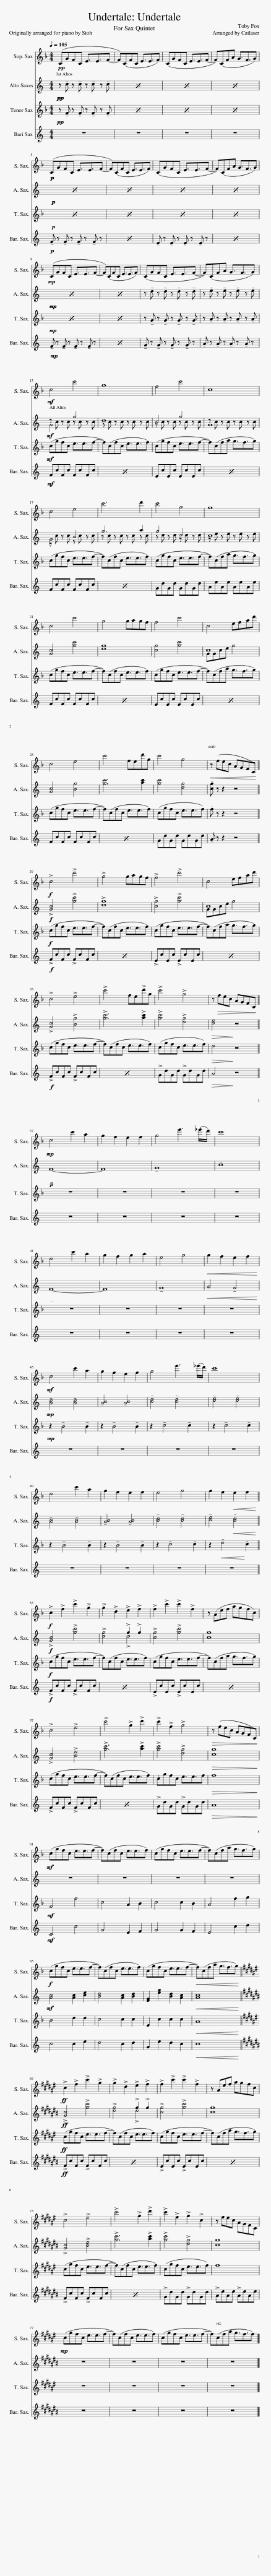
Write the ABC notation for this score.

X:1
%%score ( 1 2 ) ( 3 4 ) 5 6
L:1/8
Q:1/4=105
M:4/4
I:linebreak $
K:none
V:1 treble transpose=-2
V:2 treble transpose="-2 "
V:3 treble transpose=-9
V:4 treble transpose="-9 "
V:5 treble transpose=-14
V:6 treble transpose=-21
V:1
[K:F]!pp! (CGFC E3/2E3/2F- | F)(CFC E3/2E3/2F) | (CGFC E3/2E3/2F- | F)(CFA G3/2F3/2G) |$!p!!p! (CGFC E3/2E3/2F- | %5
 F)(CFC E3/2E3/2F) | (CGFC E3/2E3/2F- | F)(CFA G3/2F3/2G) |$!mp! (CGFC E3/2E3/2F- | F)(CFC E3/2E3/2F) | %10
 (CGFC E3/2E3/2F- | F)(CFA G3/2F3/2G) |$!mf! c4 c'4 | g8 | f4 c'4 | %15
 c8 |$ c4 e4 | c'6 d'2 | c'4 g4 | f8 |$ %20
 c4 c'4 | g4 gagf | f4 c'4 | c4 efad' |$ c4 e4 | %25
 c'4 fed'g | c'4 g4 |!<(! z (fec AGFC)!<)! ||$!f! !>!c4 !>!c'4 | !>!g4 gagf | %30
 !>!f4 !>!c'4 | c4 efad' |$ !>!c4 !>!e4 | !>!c'4 fe!>!d'g | !>!c'4 !>!g4 | %35
 z!>(! fec AGFC!>)! ||$!mp! c4 c'2 a2 | g2 f2 e2 f2 | g4 e'3 (_e'/d'/) | c'8 |$ %40
 d4 c'2 a2 | g2 f2 g2 a2 | e4 g4 |!<(! g2 f2 e2 f2!<)! |$!mf! c4 c'2 a2 | %45
 g2 f2 e2 f2 | g4 e'3 (_e'/d'/) | c'8 |$ d4 c'2 a2 | g2 f2 e2 f2 | %50
 e4 g4 | g2 f2!<(! e2 f2!<)! ||$!f! !>!c2 !>!f2 !>!c'2 !>!g2 | !>!g2 !>!d2 !>!e2 !>!f2 | !>!f2 !>!c'2 !>!c'2 !>!f2 | %55
 x8 |$!f! !>!c4 !>!e4 | !>!c'4 !>!g2 !>!d'2 | !>!c'2 !>!f2 !>!g4 |!>(! x8!>)! |$ %60
!mf! (cgfc e3/2e3/2f- | f)(cfc e3/2e3/2f) | (cgfc e3/2e3/2f- | f)(cfa g3/2f3/2g) |$!f! (cgfc e3/2e3/2f- | %65
 f)(cfc e3/2e3/2f) | (cgfc e3/2e3/2f- |!<(! f)(cfa g3/2f3/2g)!<)! ||$[K:F#]!ff! !>!c2 !>!f2 !>!c'2 !>!g2 | !>!g2 !>!d2 !>!e2 !>!f2 | %70
 !>!f2 !>!c'2 !>!c'2 !>!f2 | x8 |$ !>!c4 !>!e4 | !>!c'4 !>!g2 !>!d'2 | !>!c'2 !>!f2 !>!g2 !>!c2 | %75
 x8 |$!mp! (cgfc e3/2e3/2f- | f)(cfc e3/2e3/2f) | (cgfc e3/2e3/2f- |[Q:1/4=100] f)(c[Q:1/4=90]fa[Q:1/4=80] g3/2[Q:1/4=70]f3/2[Q:1/4=60]f) |] %80
V:2
[K:F] x8 | x8 | x8 | x8 |$ x8 | %5
 x8 | x8 | x8 |$ x8 | x8 | %10
 x8 | x8 |$ x8 | x8 | x8 | %15
 x8 |$ x8 | x8 | x8 | x8 |$ %20
 x8 | x8 | x8 | x8 |$ x8 | %25
 x8 | x8 | x8 ||$ x8 | x8 | %30
 x8 | x8 |$ x8 | x8 | x8 | %35
 x8 ||$ x8 | x8 | x8 | x8 |$ %40
 x8 | x8 | x8 | x8 |$ x8 | %45
 x8 | x8 | x8 |$ x8 | x8 | %50
 x8 | x8 ||$ x8 | x8 | x8 | %55
 z (Aef agfc) |$ x8 | x8 | x8 | z (fec AGFC) |$ %60
 x8 | x8 | x8 | x8 |$ x8 | %65
 x8 | x8 | x8 ||$[K:F#] x8 | x8 | %70
 x8 | z Aef agfc |$ x8 | x8 | x8 | %75
 z fec AGFC |$ x8 | x8 | x8 | x8 |] %80
V:3
[K:C]!pp!!pp! z !tenuto!c z !tenuto!c z !tenuto!c z !tenuto!c | x8 | x8 | x8 |$!p!!p! x8 | %5
 x8 | x8 | x8 |$!mp!!mp! x8 | x8 | %10
 z !tenuto!d z !tenuto!d z !tenuto!d z !tenuto!d | z !tenuto!e z !tenuto!e z !tenuto!e z !tenuto!e |$!mf! G4 g4 | d8 | c4 g4 | %15
 G8 |$ G4 B4 | g6 a2 | g4 d4 | c8 |$ %20
 [Gc]4 [gc']4 | [dg]8 | [cg]4 [gc']4 | c8 |$ [Gc]4 [Bg]4 | %25
 [gc']6 [ac']2 | [gc']4 [dg]4 | .[cg] z z2 z4 ||$!f! !>![Gc]4 !>![gc']4 | !>![dg]8 | %30
 !>![cg]4 !>![gc']4 | c8 |$ !>![Gc]4 !>![Bg]4 | !>![gc']6 !>![ac']2 | !>![gc']4 !>![dg]4 | %35
!>(! [ce]4!>)! z4 ||$!p! !tenuto!F8- | F8 | !tenuto!G8 | !tenuto!c8 |$ %40
 !tenuto!F8- | F8 | !tenuto!G8 |!<(! !tenuto!A4 !tenuto!G4!<)! |$!mp! !tenuto![Ac]4 !tenuto![Ac]4 | %45
 !tenuto![AB]4 !tenuto![AB]4 | !tenuto![Bd]4 !tenuto![Bd]4 | !tenuto![ce]4 !tenuto![ce]4 |$ !tenuto![Ac]4 !tenuto![Ac]4 | !tenuto![AB]4 !tenuto![AB]4 | %50
 !tenuto![Bd]4 !tenuto![Bd]4 | !tenuto![ce]4!<(! !tenuto![Bd]4!<)! ||$!f! !>![Gc]4 !>![gc']4 | !>![dg]4 !>!g2 !>!g2 | !>![cg]4 !>![gc']4 | %55
 [cg]8 |$ !>![Gc]4 !>![Be]4 | !>![gc']6 !>![ac']2 | !>![gc']4 !>![dg]4 |!>(! [cg]8!>)! |$ %60
 z8 | z8 | z8 | z8 |$!mf! [Ac]4 [Ac]2 [ce]2 | %65
 [Bd]4 [Ac]2 [Bd]2 | [EG]2 [eg]2 [Bd]2 [Ac]2 |!<(! [Ac]8!<)! ||$[K:C#]!ff! !>![Gc]4 !>![gc']4 | !>![dg]4 !>!g2 !>!g2 | %70
 !>![cg]4 !>![gc']4 | [cg]8 |$ !>![Gc]4 !>![Be]4 | !>![gc']6 !>![ac']2 | !>![gc']4 !>![dg]4 | %75
 [cg]8 |$ z8 | z8 | z8 | z8 |] %80
V:4
[K:C] x8 | x8 | x8 | x8 |$ x8 | %5
 x8 | x8 | x8 |$ x8 | x8 | %10
 x8 | x8 |$ z c z c z c z c | z c z c z c z c | z c z c z c z c | %15
 z c z c z c z c |$ z c z c z c z c | z c z c z c z c | z d z d z d z d | z e z e z e z e |$ %20
 x8 | x8 | x8 | GGce g4 |$ x8 | %25
 x8 | x8 | x8 ||$ x8 | x8 | %30
 x8 | GGce g4 |$ x8 | x8 | x8 | %35
 x8 ||$ x8 | x8 | x8 | x8 |$ %40
 x8 | x8 | x8 | x8 |$ x8 | %45
 x8 | x8 | x8 |$ x8 | x8 | %50
 x8 | x8 ||$ x8 | x4 !>!d4 | x8 | %55
 x8 |$ x8 | x8 | x8 | x8 |$ %60
 x8 | x8 | x8 | x8 |$ x8 | %65
 x8 | x8 | x8 ||$[K:C#] x8 | x4 !>!d4 | %70
 x8 | x8 |$ x8 | x8 | x8 | %75
 x8 |$ x8 | x8 | x8 | x8 |] %80
V:5
[K:F]!pp! z !tenuto!F z !tenuto!F z !tenuto!F z !tenuto!F | x8 | x8 | x8 |$!p! x8 | %5
 x8 | x8 | x8 |$!mp! x8 | x8 | %10
 z !tenuto!G z !tenuto!G z !tenuto!G z !tenuto!G | z !tenuto!A z !tenuto!A z !tenuto!A z !tenuto!A |$!mf! (cgfc e3/2e3/2f- | f)(cfc e3/2e3/2f) | (cgfc e3/2e3/2f- | %15
 f)(cfa g3/2f3/2g) |$ (cgfc e3/2e3/2f- | f)(cfc e3/2e3/2f) | (cgfc e3/2e3/2f- | f)(cfa g3/2f3/2g) |$ %20
 (cgfc e3/2e3/2f- | f)(cfc e3/2e3/2f) | (cgfc e3/2e3/2f- | f)(cfa g3/2f3/2g) |$ (cgfc e3/2e3/2f- | %25
 f)(cfc e3/2e3/2f) | (cgfc e3/2e3/2f) | .f z z2 z4 ||$!f! (cgfc e3/2e3/2f- | f)(cfc e3/2e3/2f) | %30
 (cgfc e3/2e3/2f- | f)(cfa g3/2f3/2g) |$ (cgfc e3/2e3/2f- | f)(cfc e3/2e3/2f) | (cgfc e3/2e3/2f) | %35
!>(! d4!>)! z4 ||$ z8 | z8 | z8 | z8 |$ %40
 z8 | z8 | z8 | z8 |$!mp! z2 !tenuto!B4 !tenuto!B2 | %45
 z2 !tenuto!B4 !tenuto!B2 | z2 !tenuto!c4 !tenuto!c2 | z2 !tenuto!c4 !tenuto!c2 |$ z2 !tenuto!B4 !tenuto!B2 | z2 !tenuto!B4 !tenuto!B2 | %50
 z2 !tenuto!c4 !tenuto!c2 | z2!<(! !tenuto!d4!<)! !tenuto!c2 ||$!f! (cgfc e3/2e3/2f- | f)(cfc e3/2e3/2f) | (cgfc e3/2e3/2f- | %55
 f)(cfa g3/2f3/2g) |$ (cgfc e3/2e3/2f- | f)(cfc e3/2e3/2f) | cgfc e3/2e3/2f |!>(! f8!>)! |$ %60
!mf! F4 f4 | c4 A2 B2 | c4 c2 B2 | A4 f2 g2 |$ B4 d2 d2 | %65
 c4 c2 c2 | E2 c2 c2 c2 |!<(! A8!<)! ||$[K:F#]!ff! (cgfc e3/2e3/2f- | f)(cfc e3/2e3/2f) | %70
 (cgfc e3/2e3/2f- | f)(cfa g3/2f3/2g) |$ (cgfc e3/2e3/2f- | f)(cfc e3/2e3/2f) | (cgfc e3/2e3/2f) | %75
 f8 |$ z8 | z8 | z8 | z8 |] %80
V:6
[K:C] z8 | z8 | z8 | z8 |$!p! !tenuto!F z !tenuto!F z !tenuto!F z !tenuto!F z | %5
 x8 | !tenuto!E z !tenuto!E z !tenuto!E z !tenuto!E z | x8 |$!mp! !tenuto!F z !tenuto!F z !tenuto!F z !tenuto!F z | x8 | %10
 !tenuto!G z !tenuto!G z !tenuto!G z !tenuto!G z | !tenuto!A z !tenuto!A z !tenuto!A z !tenuto!A z |$!mf! FcFc FcFc | x8 | EcEc EcEc | %15
 x8 |$ FcFc FcFc | x8 | GdGd GdGd | AeAe AeAe |$ %20
 FcFc FcFc | x8 | EcEc EcEc | x8 |$ FcFc FcFc | %25
 x8 | GdGd GdGd | .A z z2 z4 ||$!f! !>!FcFc !>!FcFc | x8 | %30
 !>!EcEc !>!EcEc | x8 |$!f! !>!FcFc !>!FcFc | x8 | !>!GdGd !>!GdGd | %35
!>(! A4!>)! z4 ||$ z8 | z8 | z8 | z8 |$ %40
 z8 | z8 | z8 | z8 |$ z8 | %45
 z8 | z8 | z8 |$ z8 | z8 | %50
 z8 | z8 ||$!f! !>!FcFc !>!FcFc | x8 | !>!EcEc !>!EcEc | %55
 x8 |$ !>!FcFc !>!FcFc | x8 | !>!GdGd !>!GdGd |!>(! A8!>)! |$ %60
!mf! C4 c4 | G4 E2 F2 | G4 G2 F2 | E4 c2 d2 |$ c4 c2 e2 | %65
 d4 c2 d2 | G2 e2 d2 c2 |!<(! c8!<)! ||$[K:C#]!ff! !>!FcFc !>!FcFc | x8 | %70
 !>!EcEc !>!EcEc | x8 |$ !>!FcFc !>!FcFc | x8 | !>!GdGd !>!GdGd | %75
 !>!AeAe !>!AeAe |$ z8 | z8 | z8 | z8 |] %80
